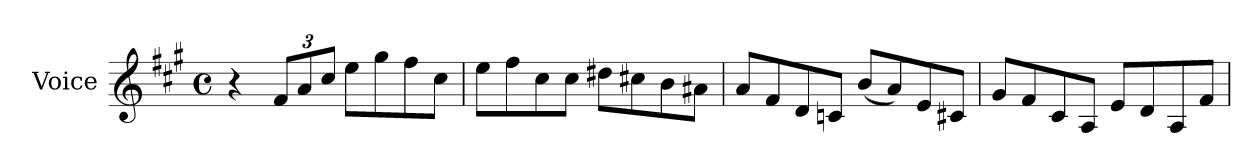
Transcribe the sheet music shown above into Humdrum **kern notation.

**kern
*part1
*staff1
*I"Voice
*I'Voice
*clefG2
*k[f#c#g#]
*M4/4
*met(c)
=1
4r
12f#/L
12a/
12cc#/J
8ee\L
8gg#\
8ff#\
8cc#\J
=2
8ee\L
8ff#\
8cc#\
8cc#\J
8dd#X\L
8cc#X\
8b\
8a#X\J
=3
8a/L
8f#/
8d/
8cn/J
(>8b/L
8a/)
8e/
8c#X/J
=4
8g#/L
8f#/
8c#/
8A/J
8e/L
8d/
8A/
8f#/J
=
*-
